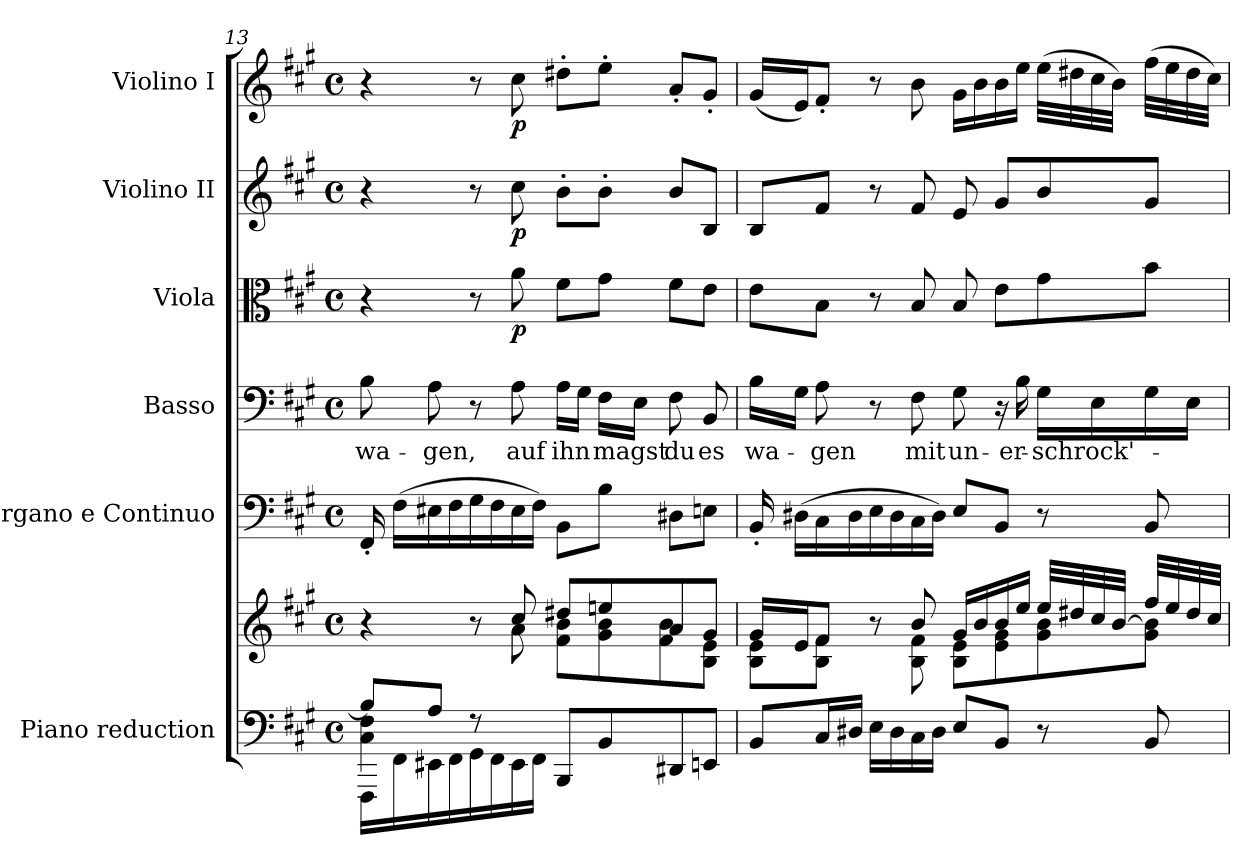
**kern	**kern	**kern	**kern	**text	**kern	**dynam	**kern	**dynam	**kern	**dynam
*part6	*part6	*part5	*part4	*part4	*part3	*part3	*part2	*part2	*part1	*part1
*staff7	*staff6	*staff5	*staff4	*staff4	*staff3	*staff3	*staff2	*staff2	*staff1	*staff1
*I"Piano reduction	*	*I"Organo e Continuo	*I"Basso	*	*I"Viola	*	*I"Violino II	*	*I"Violino I	*
*I'Pno	*	*	*	*	*I'Vla	*	*I'Vln	*	*I'Vln	*
*clefF4	*clefG2	*clefF4	*clefF4	*	*clefC3	*	*clefG2	*	*clefG2	*
*k[f#c#g#]	*k[f#c#g#]	*k[f#c#g#]	*k[f#c#g#]	*	*k[f#c#g#]	*	*k[f#c#g#]	*	*k[f#c#g#]	*
*M4/4	*M4/4	*M4/4	*M4/4	*	*M4/4	*	*M4/4	*	*M4/4	*
*met(c)	*met(c)	*met(c)	*met(c)	*	*met(c)	*	*met(c)	*	*met(c)	*
=13	=13	=13	=13	=13	=13	=13	=13	=13	=13	=13
*^	*^	*	*	*	*	*	*	*	*	*
*	*^	*	*	*	*	*	*	*	*	*	*	*
!	!	!	!	!	!	!	!LO:LY:b	!	!	!	!	!	!
8B/L]	4C#\ 4F#\	16FFF#\LL	4r	4ryy	16FF#'/	8B\	wa-	4r	.	4r	.	4r	.
.	.	16FF#\	.	.	(16F#\LL	.	.	.	.	.	.	.	.
!	!	!	!	!	!	!	!LO:LY:b	!	!	!	!	!	!
8A/J	.	16EE#X\	.	.	16E#X\	8A\	-gen,	.	.	.	.	.	.
.	.	16FF#\	.	.	16F#\	.	.	.	.	.	.	.	.
2.ryy	8r	16GG#\	8r	8ryy	16G#\	8r	.	8r	.	8r	.	8r	.
.	.	16FF#\	.	.	16F#\	.	.	.	.	.	.	.	.
!	!	!	!	!	!	!	!LO:LY:b	!	!LO:DY:b	!	!LO:DY:b	!	!LO:DY:b
.	8ryy	16EE#\	8cc#/	8a\	16E#\	8A\	auf	8a\	p	8cc#\	p	8cc#\	p
.	.	16FF#\JJ	.	.	16F#\JJ)	.	.	.	.	.	.	.	.
!	!	!	!	!	!	!	!LO:LY:b	!	!	!	!	!	!
.	8BBB/L	2ryy	8dd#X/L	8f#\ 8b\L	8BB\L	16A\LL	ihn	8f#\L	.	8b'\L	.	8dd#X'\L	.
.	.	.	.	.	.	16G#\JJ	.	.	.	.	.	.	.
!	!	!	!	!	!	!	!LO:LY:b	!	!	!	!	!	!
.	8BB/	.	8een/	8g#\ 8b\	8B\J	16F#\LL	magst	8g#\J	.	8b'\J	.	8ee'\J	.
.	.	.	.	.	.	16E\JJ	.	.	.	.	.	.	.
!	!	!	!	!	!	!	!LO:LY:b	!	!	!	!	!	!
.	8DD#X/	.	8a/	8f#\ 8b\	8D#X\L	8F#\	du	8f#\L	.	8b/L	.	8a'/L	.
!	!	!	!	!	!	!	!LO:LY:b	!	!	!	!	!	!
.	8EEn/J	.	8g#/J	8B\ 8e\J	8En\J	8BB/	es	8e\J	.	8B/J	.	8g#'/J	.
*	*v	*v	*	*	*	*	*	*	*	*	*	*	*
!!LO:PB:g=z
=14	=14	=14	=14	=14	=14	=14	=14	=14	=14	=14	=14	=14
!	!	!	!	!	!	!LO:LY:b	!	!	!	!	!	!
*v	*v	*	*	*	*	*	*	*	*	*	*	*
8BB/L	16g#/LL	8B\ 8e\L	16BB'/	16B\LL	wa-	8e\L	.	8B/L	.	(16g#/LL	.
.	16e/J	.	(16D#X\LL	16G#\JJ	.	.	.	.	.	16e/J)	.
!	!	!	!	!	!LO:LY:b	!	!	!	!	!	!
16C#/L	8f#/J	8B\ 8f#\J	16C#\	8A\	-gen	8B\J	.	8f#/J	.	8f#'/J	.
16D#X/JJ	.	.	16D#\	.	.	.	.	.	.	.	.
16E\LL	8r	8ryy	16E\	8r	.	8r	.	8r	.	8r	.
16D#\	.	.	16D#\	.	.	.	.	.	.	.	.
!	!	!	!	!	!LO:LY:b	!	!	!	!	!	!
16C#\	8b/	8B\ 8f#\	16C#\	8F#\	mit	8B/	.	8f#/	.	8b\	.
16D#\JJ	.	.	16D#\JJ)	.	.	.	.	.	.	.	.
!	!	!	!	!	!LO:LY:b	!	!	!	!	!	!
8E/L	16g#/LL	8B\ 8e\L	8E/L	8G#\	un-	8B/	.	8e/	.	16g#\LL	.
.	16b/	.	.	.	.	.	.	.	.	16b\	.
8BB/J	16b/	8e\ 8g#\	8BB/J	16r	.	8e\L	.	8g#/L	.	16b\	.
!	!	!	!	!	!LO:LY:b	!	!	!	!	!	!
.	16ee/JJ	.	.	16B\	-er-	.	.	.	.	16ee\JJ	.
!	!	!	!	!	!LO:LY:b	!	!	!	!	!	!
8r	32ee/LLL	8g#\ 8b\	8r	16G#\LL	-schrock'-	8g#\	.	8b/	.	(32ee\LLL	.
.	32dd#X/	.	.	.	.	.	.	.	.	32dd#X\	.
.	32cc#/	.	.	16E\	.	.	.	.	.	32cc#\	.
.	[<32b/JJJ	.	.	.	.	.	.	.	.	32b\JJJ)	.
8BB/	32ff#/LLL	8g#\ 8b\]J	8BB/	16G#\	.	8b\J	.	8g#/J	.	(32ff#\LLL	.
.	32ee/	.	.	.	.	.	.	.	.	32ee\	.
.	32dd#/	.	.	16E\JJ	.	.	.	.	.	32dd#\	.
.	32cc#/JJJ	.	.	.	.	.	.	.	.	32cc#\JJJ)	.
*	*v	*v	*	*	*	*	*	*	*	*	*
=	=	=	=	=	=	=	=	=	=	=
*-	*-	*-	*-	*-	*-	*-	*-	*-	*-	*-
